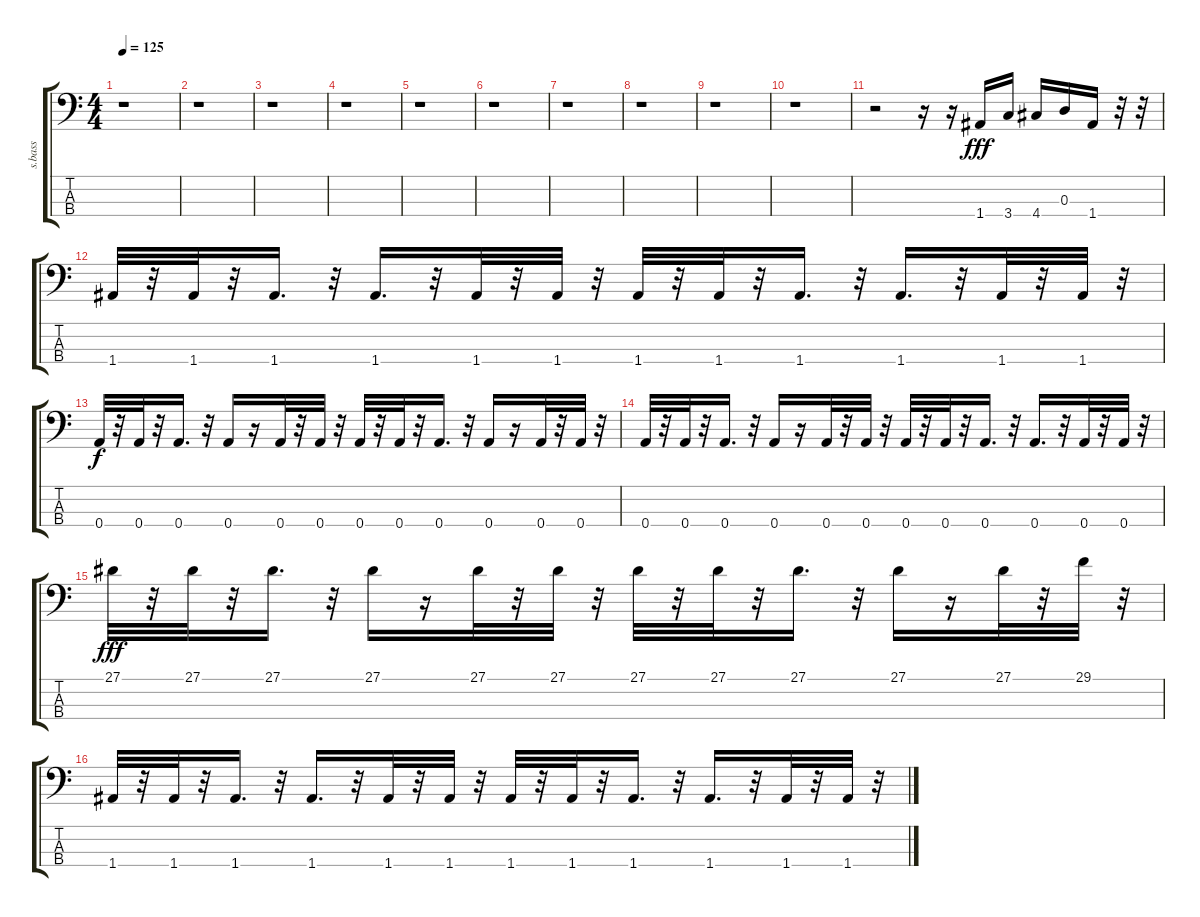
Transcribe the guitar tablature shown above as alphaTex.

\track ("s.bass  " "s.bass  ") {instrument electricbassfinger}
\staff {score tabs}
\tuning (C-1 G2 D2 A1) {hide}
\ts (4 4)
\tempo 125
\clef f4
\ks c
r.1{dy fff} |
r.1 |
r.1 |
r.1 |
r.1 |
r.1 |
r.1 |
r.1 |
r.1 |
r.1 |
r.2 r.16 r.16 1.4.16 3.4.16 4.4.16 0.3.16 1.4.16 r.32 r.32 |
1.4.32 r.32 1.4.32 r.32 1.4.16{d} r.32 1.4.16{d} r.32 1.4.32 r.32 1.4.32 r.32 1.4.32 r.32 1.4.32 r.32 1.4.16{d} r.32 1.4.16{d} r.32 1.4.32 r.32 1.4.32 r.32 |
0.4.32{dy f} r.32 0.4.32 r.32 0.4.16{d} r.32 0.4.16 r.16 0.4.32 r.32 0.4.32 r.32 0.4.32 r.32 0.4.32 r.32 0.4.16{d} r.32 0.4.16 r.16 0.4.32 r.32 0.4.32 r.32 |
0.4.32 r.32 0.4.32 r.32 0.4.16{d} r.32 0.4.16 r.16 0.4.32 r.32 0.4.32 r.32 0.4.32 r.32 0.4.32 r.32 0.4.16{d} r.32 0.4.16{d} r.32 0.4.32 r.32 0.4.32 r.32 |
27.1.32{dy fff} r.32 27.1.32 r.32 27.1.16{d} r.32 27.1.16 r.16 27.1.32 r.32 27.1.32 r.32 27.1.32 r.32 27.1.32 r.32 27.1.16{d} r.32 27.1.16 r.16 27.1.32 r.32 29.1.32 r.32 |
1.4.32 r.32 1.4.32 r.32 1.4.16{d} r.32 1.4.16{d} r.32 1.4.32 r.32 1.4.32 r.32 1.4.32 r.32 1.4.32 r.32 1.4.16{d} r.32 1.4.16{d} r.32 1.4.32 r.32 1.4.32 r.32
